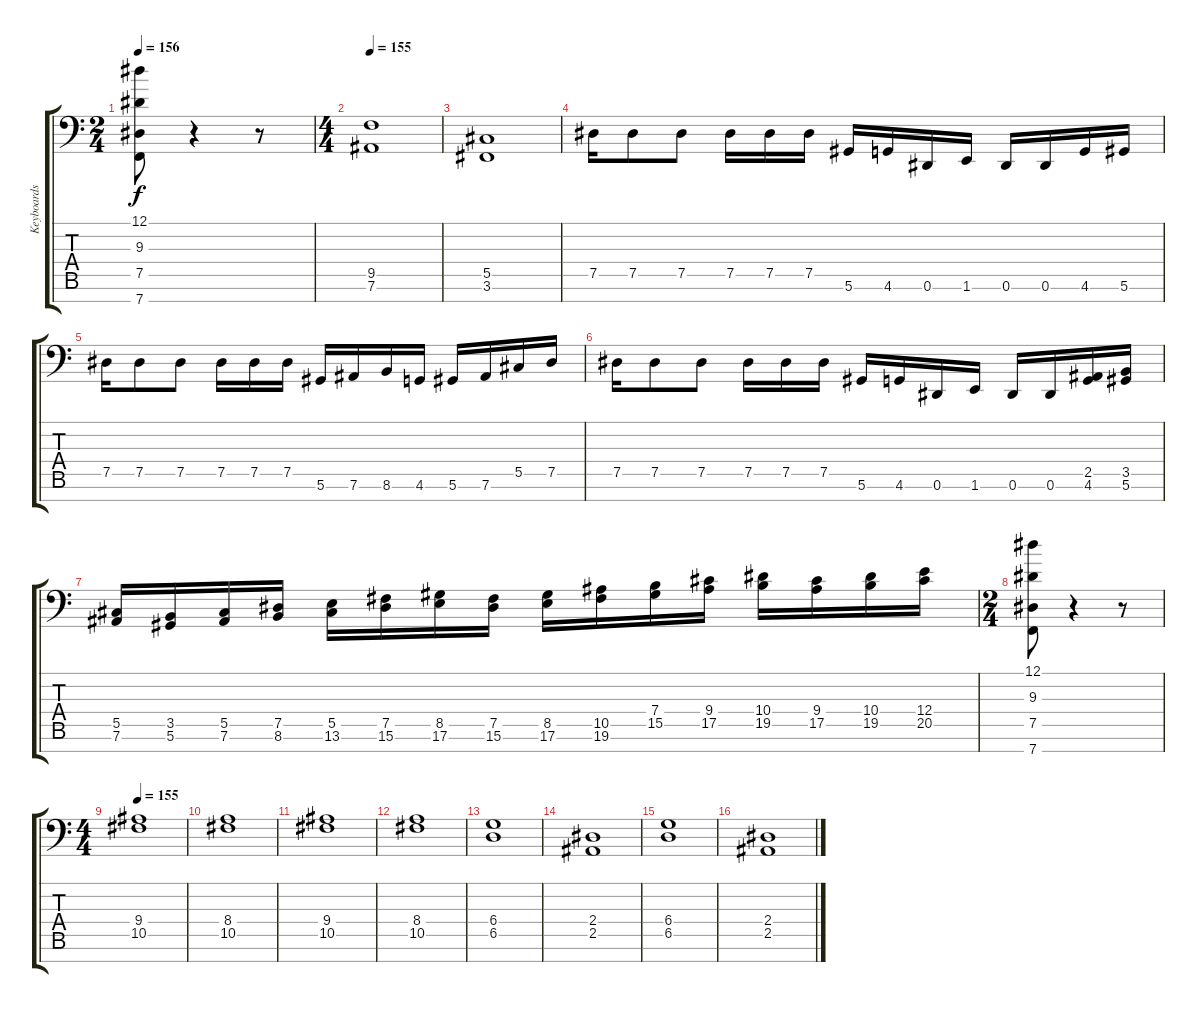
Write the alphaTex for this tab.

\track ("Keyboards" "Keyboards") {instrument lead2sawtooth bank 255}
\staff {score tabs}
\tuning (Eb4 Bb3 Gb3 Db3 Ab2 Eb2 Bb1) {hide}
\ts (2 4)
\tempo 156
\clef f4
\ks c
(12.1 9.3 7.5 7.7).8{dy f} r.4 r.8 |
\ts (4 4)
\tempo 155
(9.5 7.6).1 |
(5.5 3.6).1 |
7.5.16 7.5.8 7.5.8 7.5.16 7.5.16 7.5.16 5.6.16 4.6.16 0.6.16 1.6.16 0.6.16 0.6.16 4.6.16 5.6.16 |
7.5.16 7.5.8 7.5.8 7.5.16 7.5.16 7.5.16 5.6.16 7.6.16 8.6.16 4.6.16 5.6.16 7.6.16 5.5.16 7.5.16 |
7.5.16 7.5.8 7.5.8 7.5.16 7.5.16 7.5.16 5.6.16 4.6.16 0.6.16 1.6.16 0.6.16 0.6.16 (2.5 4.6).16 (3.5 5.6).16 |
(5.5 7.6).16 (3.5 5.6).16 (5.5 7.6).16 (7.5 8.6).16 (5.5 13.6).16 (7.5 15.6).16 (8.5 17.6).16 (7.5 15.6).16 (8.5 17.6).16 (10.5 19.6).16 (7.4 15.5).16 (9.4 17.5).16 (10.4 19.5).16 (9.4 17.5).16 (10.4 19.5).16 (12.4 20.5).16 |
\ts (2 4)
(12.1 9.3 7.5 7.7).8 r.4 r.8 |
\ts (4 4)
\tempo 155
(9.4 10.5).1{volume 10 instrument pad8sweep} |
(8.4 10.5).1 |
(9.4 10.5).1 |
(8.4 10.5).1 |
(6.4 6.5).1 |
(2.4 2.5).1 |
(6.4 6.5).1 |
(2.4 2.5).1
